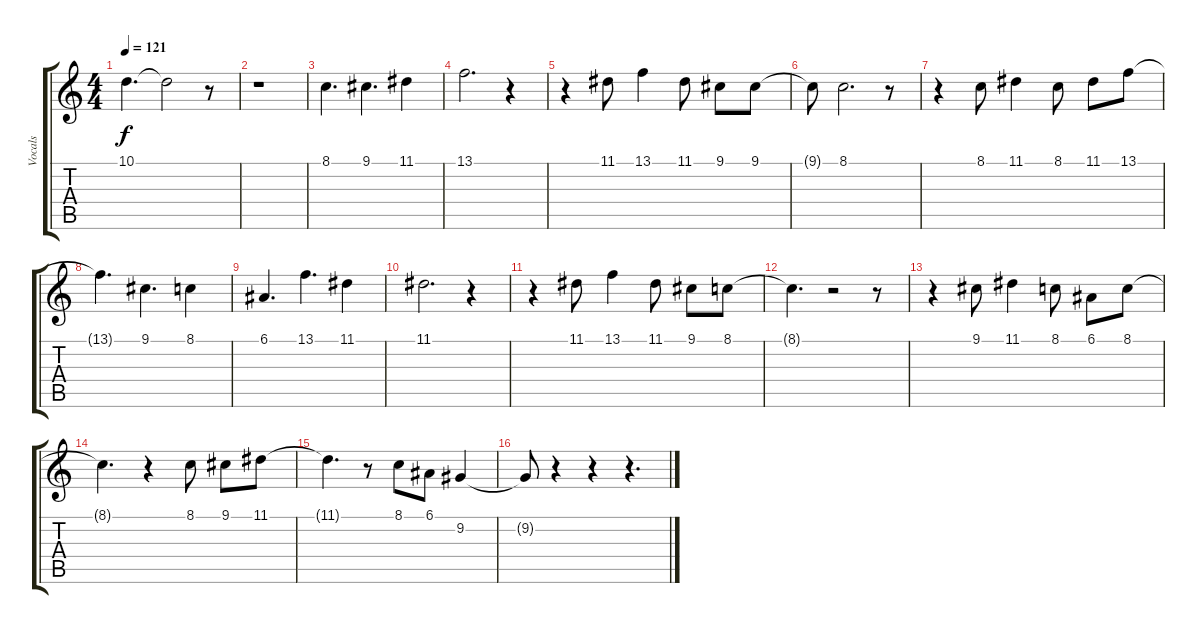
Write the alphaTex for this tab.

\track ("Vocals" "Vocals") {instrument choiraahs}
\staff {score tabs}
\tuning (E4 B3 G3 D3 A2 E2) {hide}
\ts (4 4)
\tempo 121
\clef g2
\ks c
10.1{t}.4{d dy f} 10.1{t}.2 r.8 |
r.1 |
8.1.4{d} 9.1.4{d} 11.1.4 |
13.1.2{d} r.4 |
r.4 11.1.8 13.1.4 11.1.8 9.1.8 9.1.8 |
9.1{t}.8 8.1.2{d} r.8 |
r.4 8.1.8 11.1.4 8.1.8 11.1.8 13.1.8 |
13.1{t}.4{d} 9.1.4{d} 8.1.4 |
6.1.4{d} 13.1.4{d} 11.1.4 |
11.1.2{d} r.4 |
r.4 11.1.8 13.1.4 11.1.8 9.1.8 8.1.8 |
8.1{t}.4{d} r.2 r.8 |
r.4 9.1.8 11.1.4 8.1.8 6.1.8 8.1.8 |
8.1{t}.4{d} r.4 8.1.8 9.1.8 11.1.8 |
11.1{t}.4{d} r.8 8.1.8 6.1.8 9.2.4 |
9.2{t}.8 r.4 r.4 r.4{d}
